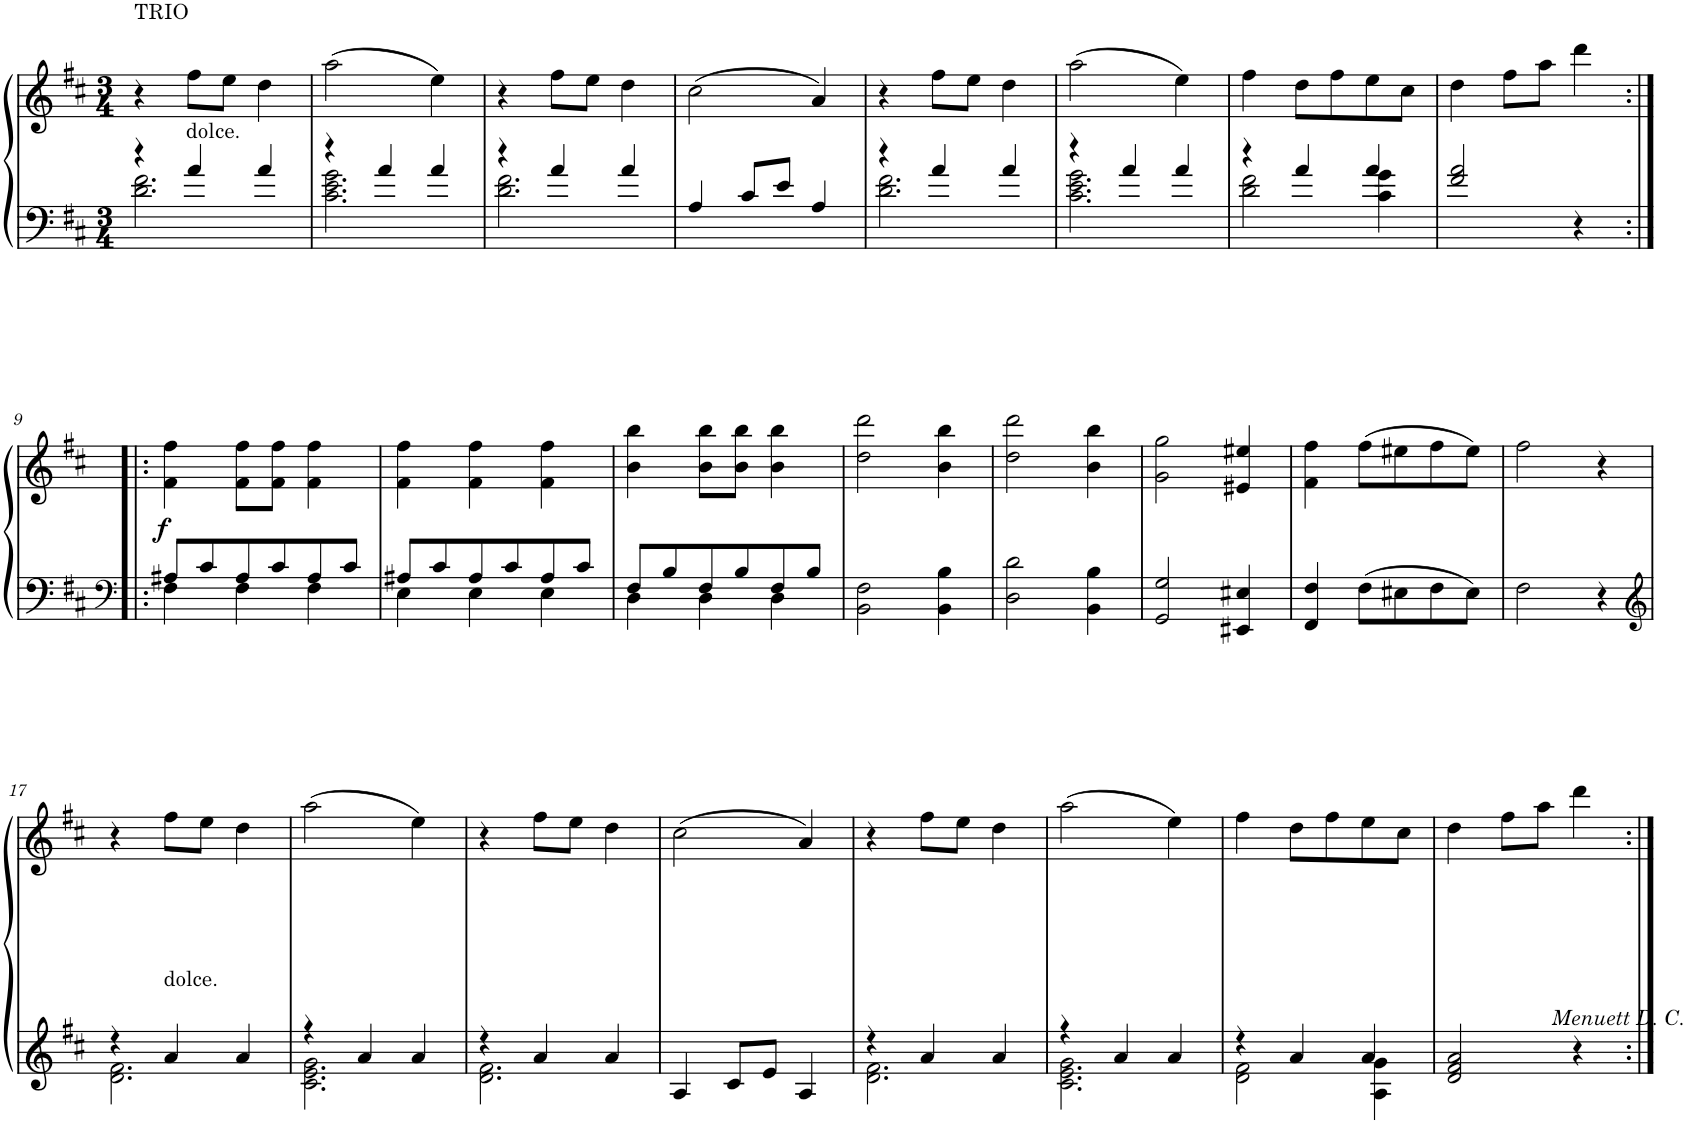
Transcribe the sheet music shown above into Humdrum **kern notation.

**kern	**kern	**dynam
*part1	*part1	*part1
*staff2	*staff1	*staff1/2
*I"Piano	*	*
*I'Pno.	*	*
*clefF4	*clefG2	*
*k[f#c#]	*k[f#c#]	*
*M3/4	*M3/4	*
=1	=1	=1
*^	*	*
!	!	!LO:TX:a:t=TRIO	!
4r	2.d\ 2.f#\	4r	.
!LO:TX:a:t=dolce.	!	!	!
4a/	.	8ff#\L	.
.	.	8ee\J	.
4a/	.	4dd\	.
=2	=2	=2	=2
4r	2.c#\ 2.e\ 2.g\	(2aa\	.
4a/	.	.	.
4a/	.	4ee\)	.
=3	=3	=3	=3
4r	2.d\ 2.f#\	4r	.
4a/	.	8ff#\L	.
.	.	8ee\J	.
4a/	.	4dd\	.
*v	*v	*	*
=4	=4	=4
4A/	(2cc#\	.
8c#/L	.	.
8e/J	.	.
4A/	4a/)	.
=5	=5	=5
*^	*	*
4r	2.d\ 2.f#\	4r	.
4a/	.	8ff#\L	.
.	.	8ee\J	.
4a/	.	4dd\	.
=6	=6	=6	=6
4r	2.c#\ 2.e\ 2.g\	(2aa\	.
4a/	.	.	.
4a/	.	4ee\)	.
=7	=7	=7	=7
4r	2d\ 2f#\	4ff#\	.
4a/	.	8dd\L	.
.	.	8ff#\	.
4a/	4c#\ 4g\	8ee\	.
.	.	8cc#\J	.
*v	*v	*	*
=8	=8	=8
2f#/ 2a/	4dd\	.
.	8ff#\L	.
.	8aa\J	.
4r	4ddd\	.
!!LO:LB:g=z
=9:|!|:	=9:|!|:	=9:|!|:
*clefF4	*	*
*^	*	*
!	!	!	!LO:DY:a=2
8A#X/L	4F#\	4f#\ 4ff#\	f
8c#/	.	.	.
8A#/	4F#\	8f#\ 8ff#\L	.
8c#/	.	8f#\ 8ff#\J	.
8A#/	4F#\	4f#\ 4ff#\	.
8c#/J	.	.	.
=10	=10	=10	=10
8A#X/L	4E\	4f#\ 4ff#\	.
8c#/	.	.	.
8A#/	4E\	4f#\ 4ff#\	.
8c#/	.	.	.
8A#/	4E\	4f#\ 4ff#\	.
8c#/J	.	.	.
=11	=11	=11	=11
8F#/L	4D\	4b\ 4bb\	.
8B/	.	.	.
8F#/	4D\	8b\ 8bb\L	.
8B/	.	8b\ 8bb\J	.
8F#/	4D\	4b\ 4bb\	.
8B/J	.	.	.
*v	*v	*	*
=12	=12	=12
2BB\ 2F#\	2dd\ 2ddd\	.
4BB\ 4B\	4b\ 4bb\	.
=13	=13	=13
2D\ 2d\	2dd\ 2ddd\	.
4BB\ 4B\	4b\ 4bb\	.
=14	=14	=14
2GG/ 2G/	2g\ 2gg\	.
4EE#X/ 4E#X/	4e#X/ 4ee#X/	.
=15	=15	=15
4FF#/ 4F#/	4f#\ 4ff#\	.
8F#\L	(8ff#\L	.
8E#X\	8ee#X\	.
8F#\	8ff#\	.
8E#\J	8ee#\J)	.
=16	=16	=16
2F#\	2ff#\	.
4r	4r	.
!!LO:LB:g=z
=17	=17	=17
*clefG2	*	*
*^	*	*
4r	2.d\ 2.f#\	4r	.
!LO:TX:a:t=dolce.	!	!	!
4a/	.	8ff#\L	.
.	.	8ee\J	.
4a/	.	4dd\	.
=18	=18	=18	=18
4r	2.c#\ 2.e\ 2.g\	(2aa\	.
4a/	.	.	.
4a/	.	4ee\)	.
=19	=19	=19	=19
4r	2.d\ 2.f#\	4r	.
4a/	.	8ff#\L	.
.	.	8ee\J	.
4a/	.	4dd\	.
*v	*v	*	*
=20	=20	=20
4A/	(2cc#\	.
8c#/L	.	.
8e/J	.	.
4A/	4a/)	.
=21	=21	=21
*^	*	*
4r	2.d\ 2.f#\	4r	.
4a/	.	8ff#\L	.
.	.	8ee\J	.
4a/	.	4dd\	.
=22	=22	=22	=22
4r	2.c#\ 2.e\ 2.g\	(2aa\	.
4a/	.	.	.
4a/	.	4ee\)	.
=23	=23	=23	=23
4r	2d\ 2f#\	4ff#\	.
4a/	.	8dd\L	.
.	.	8ff#\	.
4a/	4A\ 4g\	8ee\	.
.	.	8cc#\J	.
*v	*v	*	*
=24	=24	=24
2d/ 2f#/ 2a/	4dd\	.
.	8ff#\L	.
.	8aa\J	.
!	!LO:TX:b:i:t=Menuett D. C.	!
4r	4ddd\	.
=:|!	=:|!	=:|!
*-	*-	*-
